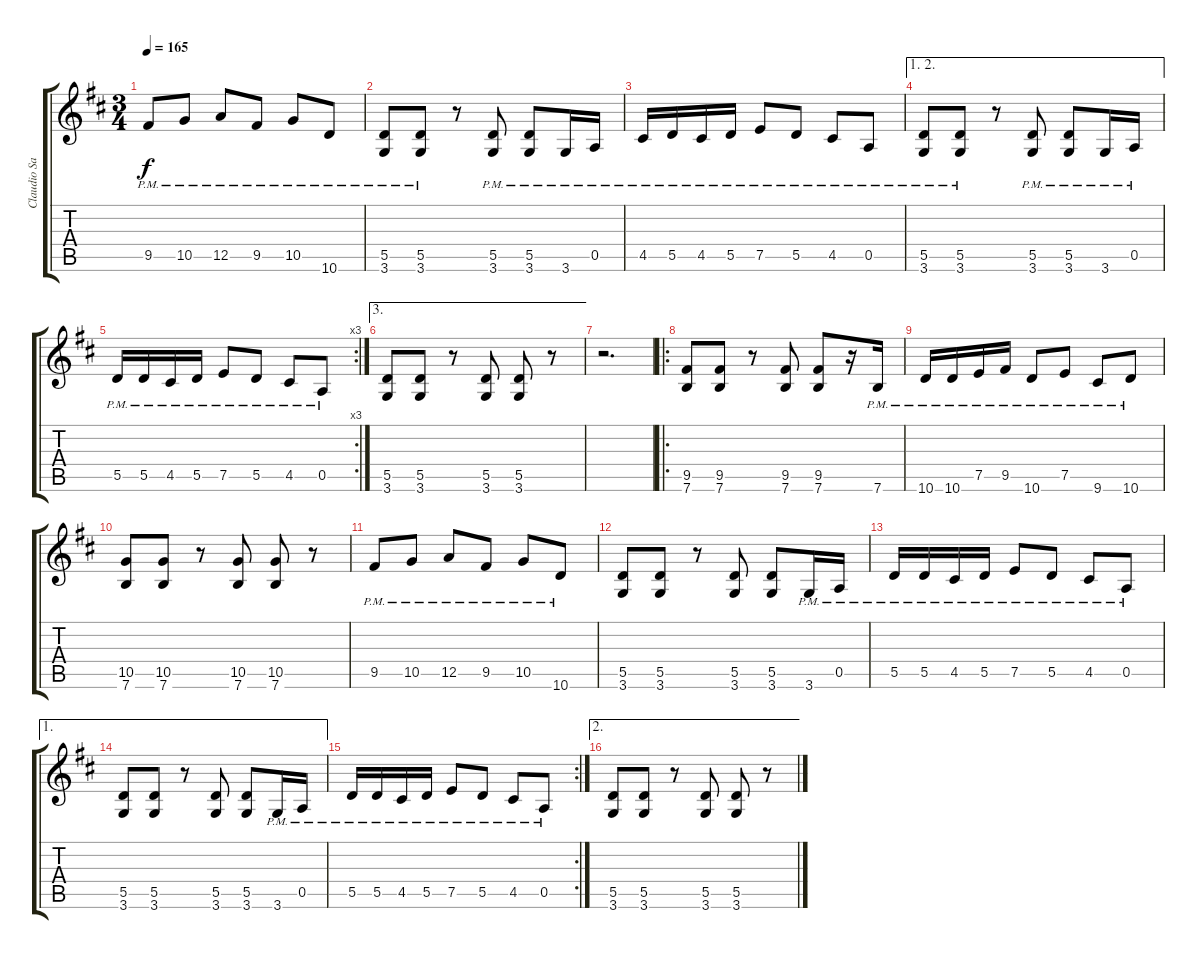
\track ("Claudio Sanchez" "Claudio Sa") {instrument overdrivenguitar}
\staff {score tabs}
\tuning (E4 B3 G3 D3 A2 E2) {hide}
\ts (3 4)
\tempo 165
\clef g2
\ks d
9.5{pm}.8{dy f} 10.5{pm}.8 12.5{pm}.8 9.5{pm}.8 10.5{pm}.8 10.6{pm}.8 |
(5.5{pm} 3.6{pm}).8 (5.5{pm} 3.6{pm}).8 r.8 (5.5{pm} 3.6{pm}).8 (5.5{pm} 3.6{pm}).8 3.6{pm}.16 0.5{pm}.16 |
4.5{pm}.16 5.5{pm}.16 4.5{pm}.16 5.5{pm}.16 7.5{pm}.8 5.5{pm}.8 4.5{pm}.8 0.5{pm}.8 |
\ae (1 2)
(5.5{pm} 3.6{pm}).8 (5.5{pm} 3.6{pm}).8 r.8 (5.5{pm} 3.6{pm}).8 (5.5{pm} 3.6{pm}).8 3.6{pm}.16 0.5{pm}.16 |
\rc 3
5.5{pm}.16 5.5{pm}.16 4.5{pm}.16 5.5{pm}.16 7.5{pm}.8 5.5{pm}.8 4.5{pm}.8 0.5{pm}.8 |
\ae 3
(5.5 3.6).8 (5.5 3.6).8 r.8 (5.5 3.6).8 (5.5 3.6).8 r.8 |
r.2{d} |
\ro
(9.5 7.6).8 (9.5 7.6).8 r.8 (9.5 7.6).8 (9.5 7.6).8 r.16 7.6{pm}.16 |
10.6{pm}.16 10.6{pm}.16 7.5{pm}.16 9.5{pm}.16 10.6{pm}.8 7.5{pm}.8 9.6{pm}.8 10.6{pm}.8 |
(10.5 7.6).8 (10.5 7.6).8 r.8 (10.5 7.6).8 (10.5 7.6).8 r.8 |
9.5{pm}.8 10.5{pm}.8 12.5{pm}.8 9.5{pm}.8 10.5{pm}.8 10.6{pm}.8 |
(5.5 3.6).8 (5.5 3.6).8 r.8 (5.5 3.6).8 (5.5 3.6).8 3.6{pm}.16 0.5{pm}.16 |
5.5{pm}.16 5.5{pm}.16 4.5{pm}.16 5.5{pm}.16 7.5{pm}.8 5.5{pm}.8 4.5{pm}.8 0.5{pm}.8 |
\ae 1
(5.5 3.6).8 (5.5 3.6).8 r.8 (5.5 3.6).8 (5.5 3.6).8 3.6{pm}.16 0.5{pm}.16 |
\rc 2
5.5{pm}.16 5.5{pm}.16 4.5{pm}.16 5.5{pm}.16 7.5{pm}.8 5.5{pm}.8 4.5{pm}.8 0.5{pm}.8 |
\ae 2
(5.5 3.6).8 (5.5 3.6).8 r.8 (5.5 3.6).8 (5.5 3.6).8 r.8
